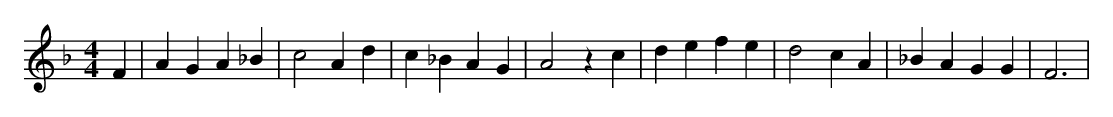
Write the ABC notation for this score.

X:1
M:4/4
L:1/8
K:F
F2 | A2 G2 A2 _B2 | c4 A2 d2 | c2 _B2 A2 G2 | A4 z2 c2 | d2 e2 f2 e2 | d4 c2 A2 | _B2 A2 G2 G2 | F6 |
